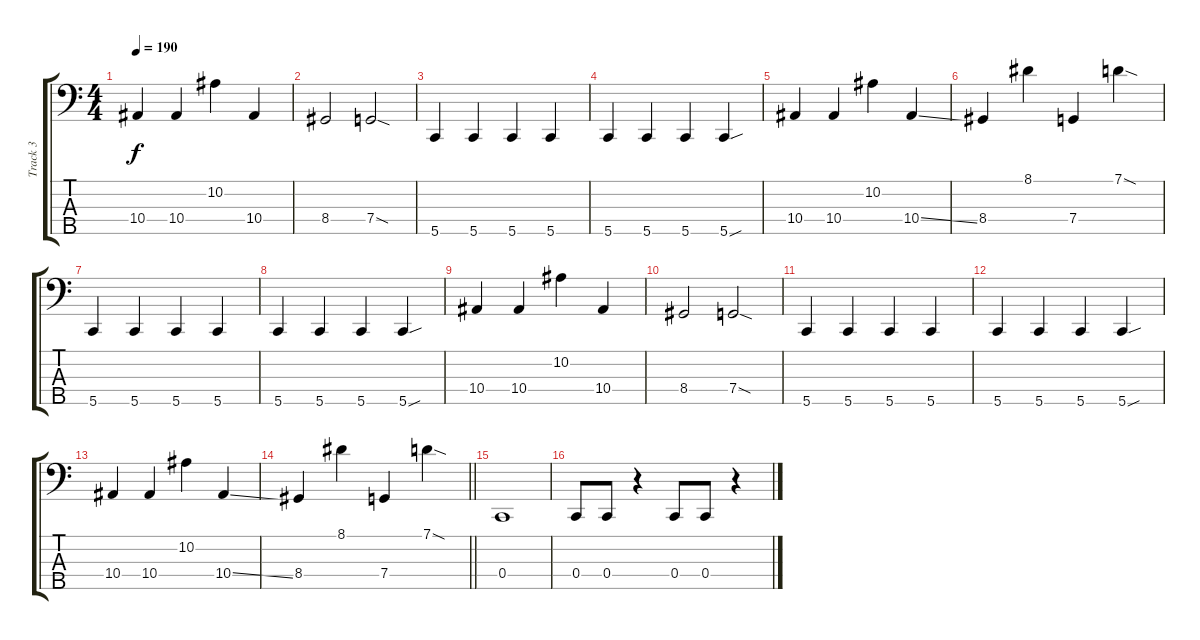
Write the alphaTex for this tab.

\track ("Track 3" "Track 3") {instrument electricbassfinger}
\staff {score tabs}
\tuning (G2 C2 G1 C1 G0) {hide}
\ts (4 4)
\tempo 190
\clef f4
\ks c
10.4.4{dy f} 10.4.4 10.2.4 10.4.4 |
8.4.2 7.4{sod}.2 |
5.5.4 5.5.4 5.5.4 5.5.4 |
5.5.4 5.5.4 5.5.4 5.5{sou}.4 |
10.4.4 10.4.4 10.2.4 10.4{ss}.4 |
8.4.4 8.1.4 7.4.4 7.1{sod}.4 |
5.5.4 5.5.4 5.5.4 5.5.4 |
5.5.4 5.5.4 5.5.4 5.5{sou}.4 |
10.4.4 10.4.4 10.2.4 10.4.4 |
8.4.2 7.4{sod}.2 |
5.5.4 5.5.4 5.5.4 5.5.4 |
5.5.4 5.5.4 5.5.4 5.5{sou}.4 |
10.4.4 10.4.4 10.2.4 10.4{ss}.4 |
\barLineRight lightlight
8.4.4 8.1.4 7.4.4 7.1{sod}.4 |
\section ("" "")
0.4.1 |
0.4.8 0.4.8 r.4 0.4.8 0.4.8 r.4
